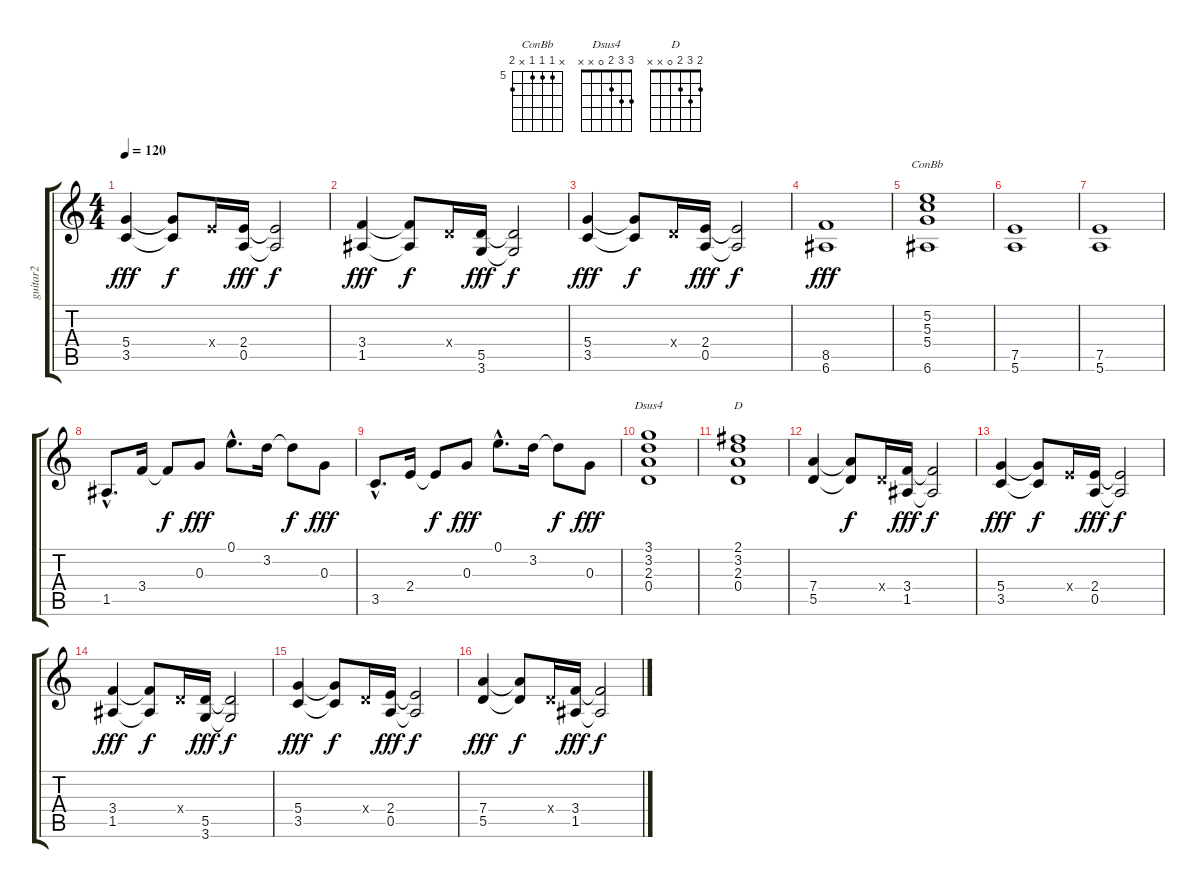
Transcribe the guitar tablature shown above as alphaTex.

\track ("guitar2" "guitar2") {instrument distortionguitar}
\staff {score tabs}
\tuning (E4 B3 G3 D3 A2 E2) {hide}
\chord ("ConBb" x 5 5 5 x 6) {firstfret 5}
\chord ("Dsus4" 3 3 2 0 x x)
\chord ("D" 2 3 2 0 x x)
\ts (4 4)
\tempo 120
\clef g2
\ks c
(5.4 3.5).4{dy fff} (5.4{t} 3.5{t}).8{dy f} 2.4{x}.16 (2.4 0.5).16{dy fff} (2.4{t} 0.5{t}).2{dy f} |
(3.4 1.5).4{dy fff} (3.4{t} 1.5{t}).8{dy f} 0.4{x}.16 (5.5 3.6).16{dy fff} (5.5{t} 3.6{t}).2{dy f} |
(5.4 3.5).4{dy fff} (5.4{t} 3.5{t}).8{dy f} 0.4{x}.16 (2.4 0.5).16{dy fff} (2.4{t} 0.5{t}).2{dy f} |
(8.5 6.6).1{dy fff} |
(5.2 5.3 5.4 6.6).1{ch "ConBb"} |
(7.5 5.6).1 |
(7.5 5.6).1 |
1.5{hac}.8{d} 3.4.16 3.4{t}.8{dy f} 0.3.8{dy fff} 0.1{hac}.8{d} 3.2.16 3.2{t}.8{dy f} 0.3.8{dy fff} |
3.5{hac}.8{d} 2.4.16 2.4{t}.8{dy f} 0.3.8{dy fff} 0.1{hac}.8{d} 3.2.16 3.2{t}.8{dy f} 0.3.8{dy fff} |
(3.1 3.2 2.3 0.4).1{ch "Dsus4"} |
(2.1 3.2 2.3 0.4).1{ch "D"} |
(7.4 5.5).4 (7.4{t} 5.5{t}).8{dy f} 0.4{x}.16 (3.4 1.5).16{dy fff} (3.4{t} 1.5{t}).2{dy f} |
(5.4 3.5).4{dy fff} (5.4{t} 3.5{t}).8{dy f} 2.4{x}.16 (2.4 0.5).16{dy fff} (2.4{t} 0.5{t}).2{dy f} |
(3.4 1.5).4{dy fff} (3.4{t} 1.5{t}).8{dy f} 0.4{x}.16 (5.5 3.6).16{dy fff} (5.5{t} 3.6{t}).2{dy f} |
(5.4 3.5).4{dy fff} (5.4{t} 3.5{t}).8{dy f} 0.4{x}.16 (2.4 0.5).16{dy fff} (2.4{t} 0.5{t}).2{dy f} |
(7.4 5.5).4{dy fff} (7.4{t} 5.5{t}).8{dy f} 0.4{x}.16 (3.4 1.5).16{dy fff} (3.4{t} 1.5{t}).2{dy f}
